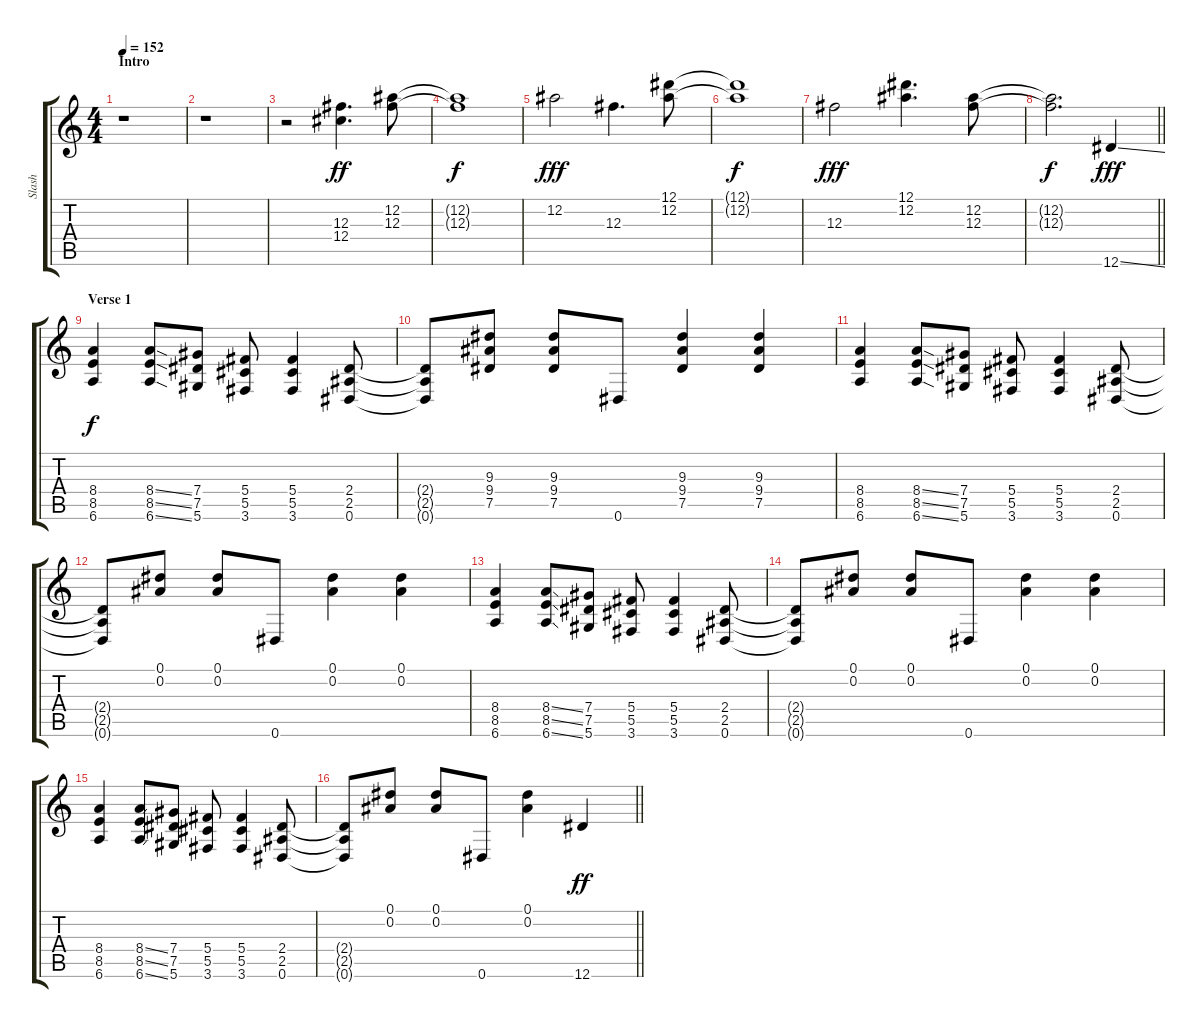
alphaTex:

\track ("Slash" "Slash") {instrument distortionguitar}
\staff {score tabs}
\tuning (Eb4 Bb3 Gb3 Db3 Ab2 Eb2) {hide}
\ts (4 4)
\section ("" "Intro")
\tempo 152
\clef g2
\ks c
r.1{dy ff instrument distortionguitar} |
r.1 |
r.2 (12.3 12.4).4{d} (12.2 12.3).8 |
(12.2{t} 12.3{t}).1{dy f} |
12.2.2{dy fff} 12.3.4{d} (12.1 12.2).8 |
(12.1{t} 12.2{t}).1{dy f} |
12.3.2{dy fff} (12.1 12.2).4{d} (12.2 12.3).8 |
\barLineRight lightlight
(12.2{t} 12.3{t}).2{d dy f} 12.6{ss}.4{dy fff} |
\section ("" "Verse 1")
(8.4 8.5 6.6).4{dy f} (8.4{ss} 8.5{ss} 6.6{ss}).8 (7.4 7.5 5.6).8 (5.4 5.5 3.6).8 (5.4 5.5 3.6).4 (2.4 2.5 0.6).8 |
(2.4{t} 2.5{t} 0.6{t}).8 (9.3 9.4 7.5).8 (9.3 9.4 7.5).8 0.6.8 (9.3 9.4 7.5).4 (9.3 9.4 7.5).4 |
(8.4 8.5 6.6).4 (8.4{ss} 8.5{ss} 6.6{ss}).8 (7.4 7.5 5.6).8 (5.4 5.5 3.6).8 (5.4 5.5 3.6).4 (2.4 2.5 0.6).8 |
(2.4{t} 2.5{t} 0.6{t}).8 (0.1 0.2).8 (0.1 0.2).8 0.6.8 (0.1 0.2).4 (0.1 0.2).4 |
(8.4 8.5 6.6).4 (8.4{ss} 8.5{ss} 6.6{ss}).8 (7.4 7.5 5.6).8 (5.4 5.5 3.6).8 (5.4 5.5 3.6).4 (2.4 2.5 0.6).8 |
(2.4{t} 2.5{t} 0.6{t}).8 (0.1 0.2).8 (0.1 0.2).8 0.6.8 (0.1 0.2).4 (0.1 0.2).4 |
(8.4 8.5 6.6).4 (8.4{ss} 8.5{ss} 6.6{ss}).8 (7.4 7.5 5.6).8 (5.4 5.5 3.6).8 (5.4 5.5 3.6).4 (2.4 2.5 0.6).8 |
\barLineRight lightlight
(2.4{t} 2.5{t} 0.6{t}).8 (0.1 0.2).8 (0.1 0.2).8 0.6.8 (0.1 0.2).4 12.6{ss}.4{dy ff}
